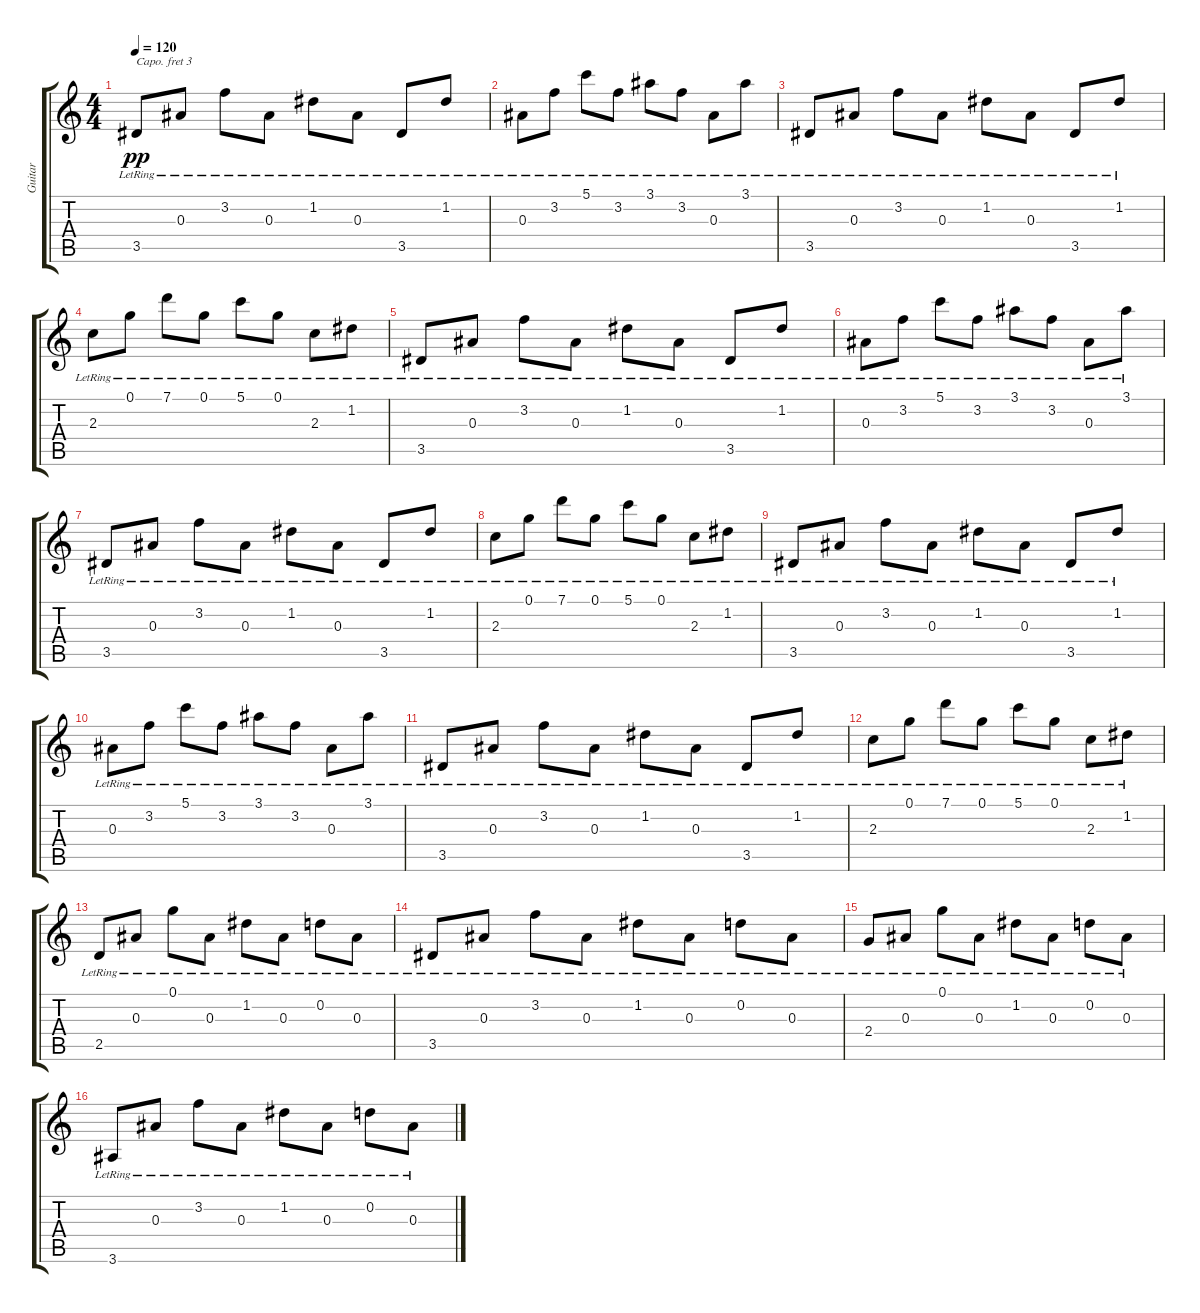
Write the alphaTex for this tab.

\track ("Guitar" "Guitar") {instrument acousticguitarsteel}
\staff {score tabs}
\capo 3
\tuning (E4 B3 G3 D3 A2 E2) {hide}
\ts (4 4)
\tempo 120
\clef g2
\ks c
3.5{lr}.8{dy pp instrument acousticguitarsteel} 0.3{lr}.8 3.2{lr}.8 0.3{lr}.8 1.2{lr}.8 0.3{lr}.8 3.5{lr}.8 1.2{lr}.8 |
0.3{lr}.8 3.2{lr}.8 5.1{lr}.8 3.2{lr}.8 3.1{lr}.8 3.2{lr}.8 0.3{lr}.8 3.1{lr}.8 |
3.5{lr}.8 0.3{lr}.8 3.2{lr}.8 0.3{lr}.8 1.2{lr}.8 0.3{lr}.8 3.5{lr}.8 1.2{lr}.8 |
2.3{lr}.8 0.1{lr}.8 7.1{lr}.8 0.1{lr}.8 5.1{lr}.8 0.1{lr}.8 2.3{lr}.8 1.2{lr}.8 |
3.5{lr}.8 0.3{lr}.8 3.2{lr}.8 0.3{lr}.8 1.2{lr}.8 0.3{lr}.8 3.5{lr}.8 1.2{lr}.8 |
0.3{lr}.8 3.2{lr}.8 5.1{lr}.8 3.2{lr}.8 3.1{lr}.8 3.2{lr}.8 0.3{lr}.8 3.1{lr}.8 |
3.5{lr}.8 0.3{lr}.8 3.2{lr}.8 0.3{lr}.8 1.2{lr}.8 0.3{lr}.8 3.5{lr}.8 1.2{lr}.8 |
2.3{lr}.8 0.1{lr}.8 7.1{lr}.8 0.1{lr}.8 5.1{lr}.8 0.1{lr}.8 2.3{lr}.8 1.2{lr}.8 |
3.5{lr}.8 0.3{lr}.8 3.2{lr}.8 0.3{lr}.8 1.2{lr}.8 0.3{lr}.8 3.5{lr}.8 1.2{lr}.8 |
0.3{lr}.8 3.2{lr}.8 5.1{lr}.8 3.2{lr}.8 3.1{lr}.8 3.2{lr}.8 0.3{lr}.8 3.1{lr}.8 |
3.5{lr}.8 0.3{lr}.8 3.2{lr}.8 0.3{lr}.8 1.2{lr}.8 0.3{lr}.8 3.5{lr}.8 1.2{lr}.8 |
2.3{lr}.8 0.1{lr}.8 7.1{lr}.8 0.1{lr}.8 5.1{lr}.8 0.1{lr}.8 2.3{lr}.8 1.2{lr}.8 |
2.5{lr}.8 0.3{lr}.8 0.1{lr}.8 0.3{lr}.8 1.2{lr}.8 0.3{lr}.8 0.2{lr}.8 0.3{lr}.8 |
3.5{lr}.8 0.3{lr}.8 3.2{lr}.8 0.3{lr}.8 1.2{lr}.8 0.3{lr}.8 0.2{lr}.8 0.3{lr}.8 |
2.4{lr}.8 0.3{lr}.8 0.1{lr}.8 0.3{lr}.8 1.2{lr}.8 0.3{lr}.8 0.2{lr}.8 0.3{lr}.8 |
3.6{lr}.8 0.3{lr}.8 3.2{lr}.8 0.3{lr}.8 1.2{lr}.8 0.3{lr}.8 0.2{lr}.8 0.3{lr}.8
